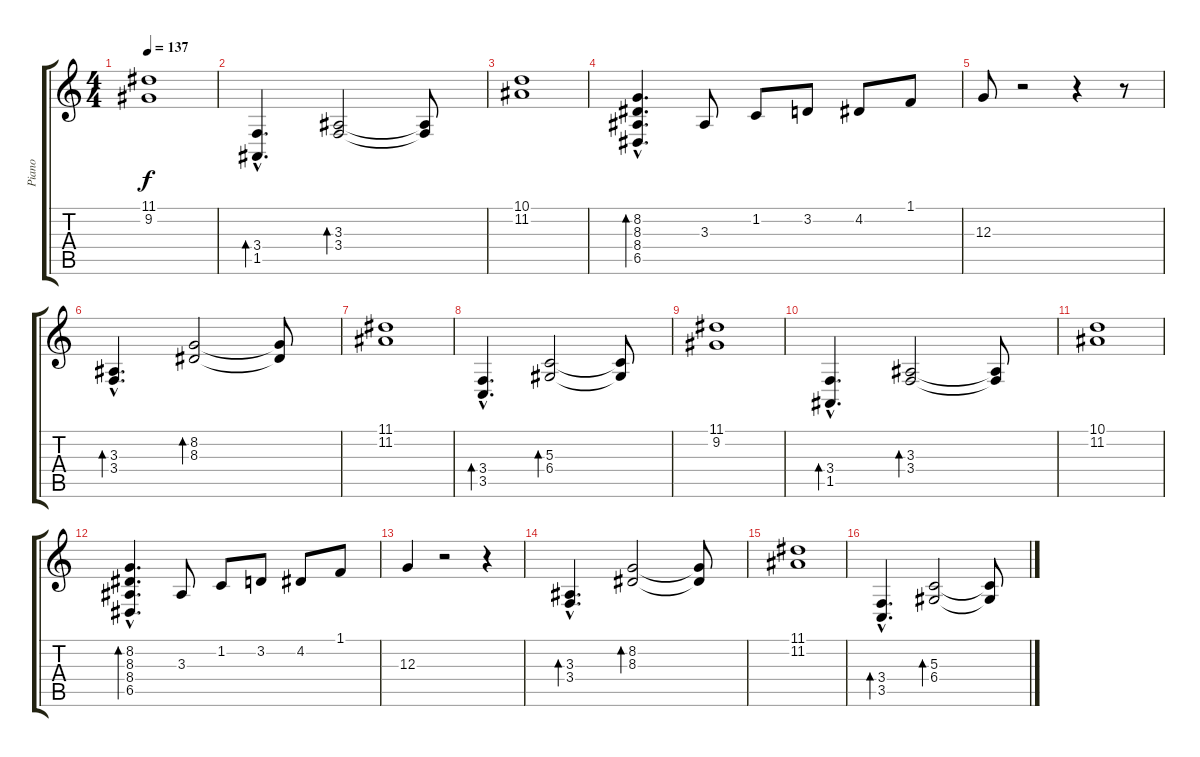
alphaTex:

\track ("Piano" "Piano") {instrument brightacousticpiano}
\staff {score tabs}
\tuning (E4 B3 G3 D3 A2 E2) {hide}
\ts (4 4)
\tempo 137
\clef g2
\ks c
(11.1 9.2).1{dy f} |
(3.4{hac} 1.5{hac}).4{d bd 240} (3.3 3.4).2{bd 240} (3.3{t} 3.4{t}).8 |
(10.1 11.2).1 |
(8.2{hac} 8.3{hac} 8.4{hac} 6.5{hac}).4{d bd 240} 3.3.8 1.2.8 3.2.8 4.2.8 1.1.8 |
12.3.8 r.2 r.4 r.8 |
(3.3{hac} 3.4{hac}).4{d bd 240} (8.2 8.3).2{bd 240} (8.2{t} 8.3{t}).8 |
(11.1 11.2).1 |
(3.4{hac} 3.5{hac}).4{d bd 240} (5.3 6.4).2{bd 240} (5.3{t} 6.4{t}).8 |
(11.1 9.2).1 |
(3.4{hac} 1.5{hac}).4{d bd 240} (3.3 3.4).2{bd 240} (3.3{t} 3.4{t}).8 |
(10.1 11.2).1 |
(8.2{hac} 8.3{hac} 8.4{hac} 6.5{hac}).4{d bd 240} 3.3.8 1.2.8 3.2.8 4.2.8 1.1.8 |
12.3.4 r.2 r.4 |
(3.3{hac} 3.4{hac}).4{d bd 240} (8.2 8.3).2{bd 240} (8.2{t} 8.3{t}).8 |
(11.1 11.2).1 |
(3.4{hac} 3.5{hac}).4{d bd 240} (5.3 6.4).2{bd 240} (5.3{t} 6.4{t}).8
